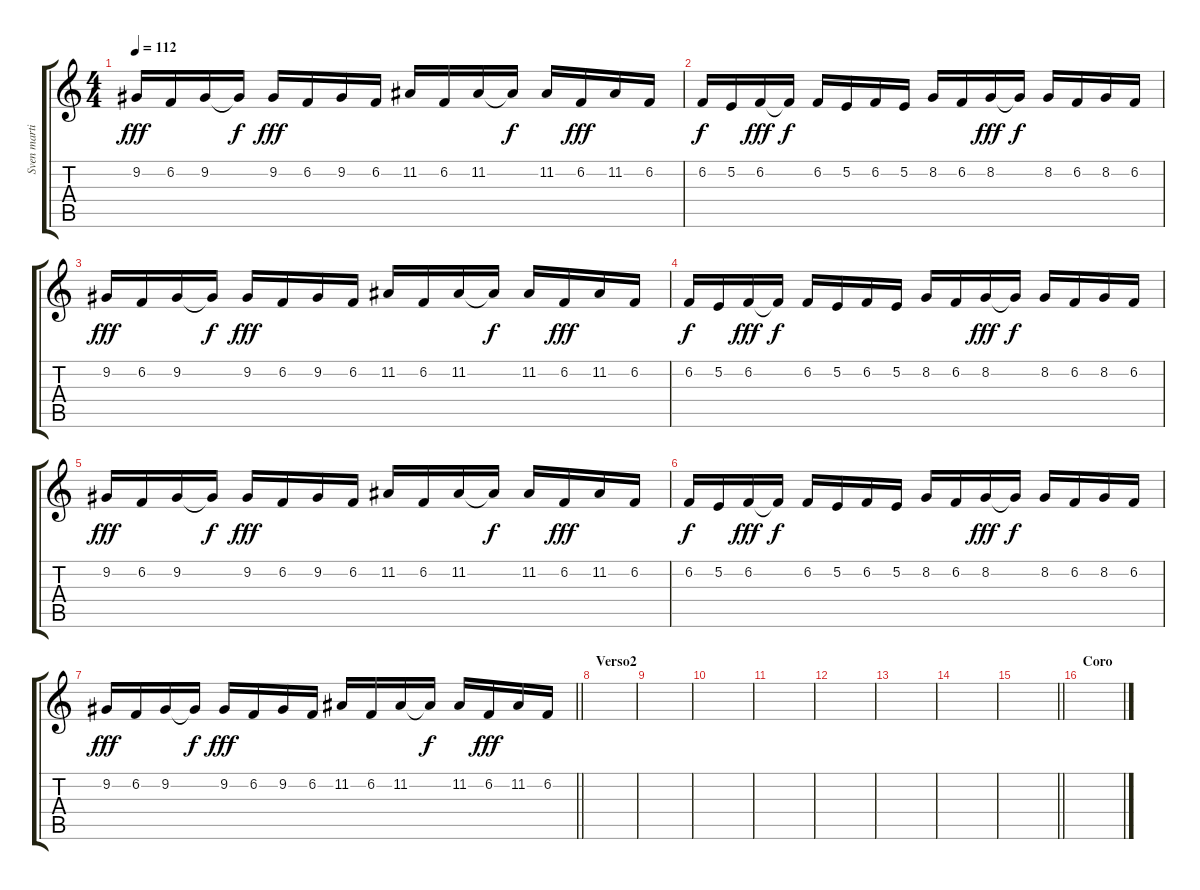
\track ("Sven martin (left hand)" "Sven marti") {instrument panflute}
\staff {score tabs}
\tuning (E4 B3 G3 D3 A2 E2) {hide}
\ts (4 4)
\tempo 112
\clef g2
\ks c
9.2.16{dy fff} 6.2.16 9.2.16 9.2{t}.16{dy f} 9.2.16{dy fff} 6.2.16 9.2.16 6.2.16 11.2.16 6.2.16 11.2.16 11.2{t}.16{dy f} 11.2.16 6.2.16{dy fff} 11.2.16 6.2.16 |
6.2.16{dy f} 5.2.16 6.2.16{dy fff} 6.2{t}.16{dy f} 6.2.16 5.2.16 6.2.16 5.2.16 8.2.16 6.2.16 8.2.16{dy fff} 8.2{t}.16{dy f} 8.2.16 6.2.16 8.2.16 6.2.16 |
9.2.16{dy fff} 6.2.16 9.2.16 9.2{t}.16{dy f} 9.2.16{dy fff} 6.2.16 9.2.16 6.2.16 11.2.16 6.2.16 11.2.16 11.2{t}.16{dy f} 11.2.16 6.2.16{dy fff} 11.2.16 6.2.16 |
6.2.16{dy f} 5.2.16 6.2.16{dy fff} 6.2{t}.16{dy f} 6.2.16 5.2.16 6.2.16 5.2.16 8.2.16 6.2.16 8.2.16{dy fff} 8.2{t}.16{dy f} 8.2.16 6.2.16 8.2.16 6.2.16 |
9.2.16{dy fff} 6.2.16 9.2.16 9.2{t}.16{dy f} 9.2.16{dy fff} 6.2.16 9.2.16 6.2.16 11.2.16 6.2.16 11.2.16 11.2{t}.16{dy f} 11.2.16 6.2.16{dy fff} 11.2.16 6.2.16 |
6.2.16{dy f} 5.2.16 6.2.16{dy fff} 6.2{t}.16{dy f} 6.2.16 5.2.16 6.2.16 5.2.16 8.2.16 6.2.16 8.2.16{dy fff} 8.2{t}.16{dy f} 8.2.16 6.2.16 8.2.16 6.2.16 |
\barLineRight lightlight
9.2.16{dy fff} 6.2.16 9.2.16 9.2{t}.16{dy f} 9.2.16{dy fff} 6.2.16 9.2.16 6.2.16 11.2.16 6.2.16 11.2.16 11.2{t}.16{dy f} 11.2.16 6.2.16{dy fff} 11.2.16 6.2.16 |
\section ("" "Verso2")
|
|
|
|
|
|
|
\barLineRight lightlight
|
\section ("" "Coro")
